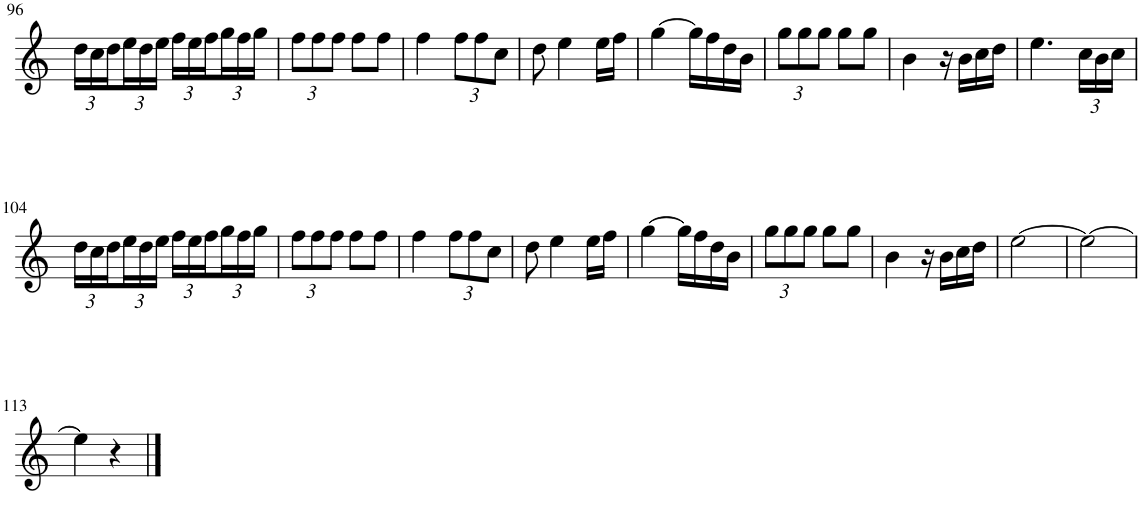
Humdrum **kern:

**kern
*part1
*staff1
*I"Bandurria
!!LO:PB:g=z
*clefG2
*k[]
*M2/4
*Xbrackettup
=96
24dd\LL
24cc\
24dd\
24ee\
24dd\
24ee\JJ
24ff\LL
24ee\
24ff\
24gg\
24ff\
24gg\JJ
=97
12ff\L
12ff\
12ff\J
8ff\L
8ff\J
=98
4ff\
12ff\L
12ff\
12cc\J
=99
8dd\
4ee\
16ee\LL
16ff\JJ
=100
[4gg\
16gg\LL]
16ff\
16dd\
16b\JJ
=101
12gg\L
12gg\
12gg\J
8gg\L
8gg\J
=102
4b\
16r
16b\LL
16cc\
16dd\JJ
=103
4.ee\
24cc\LL
24b\
24cc\JJ
!!LO:LB:g=z
=104
24dd\LL
24cc\
24dd\
24ee\
24dd\
24ee\JJ
24ff\LL
24ee\
24ff\
24gg\
24ff\
24gg\JJ
=105
12ff\L
12ff\
12ff\J
8ff\L
8ff\J
=106
4ff\
12ff\L
12ff\
12cc\J
=107
8dd\
4ee\
16ee\LL
16ff\JJ
=108
[4gg\
16gg\LL]
16ff\
16dd\
16b\JJ
=109
12gg\L
12gg\
12gg\J
8gg\L
8gg\J
=110
4b\
16r
16b\LL
16cc\
16dd\JJ
=111
[2ee\
=112
2ee\_
!!LO:LB:g=z
=113
4ee\]
4r
==
*-
